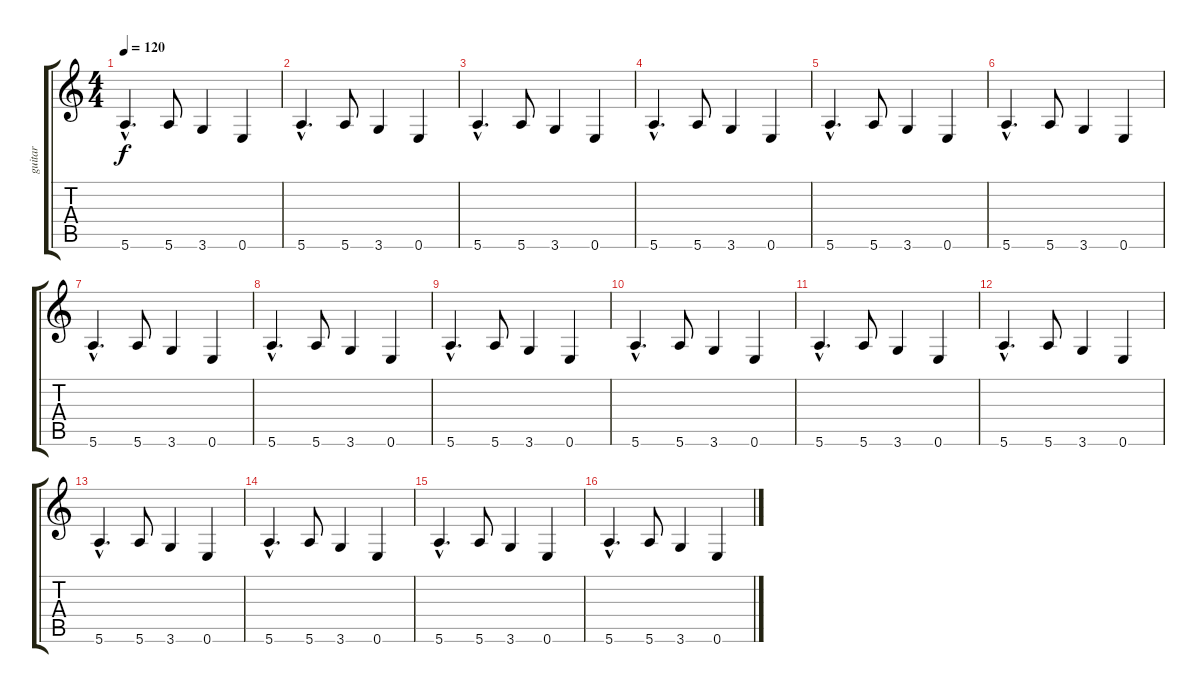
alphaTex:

\track ("guitar" "guitar") {instrument electricguitarclean}
\staff {score tabs}
\tuning (E4 B3 G3 D3 A2 E2) {hide}
\ts (4 4)
\tempo 120
\clef g2
\ks c
5.6{hac}.4{d dy f} 5.6.8 3.6.4 0.6.4 |
5.6{hac}.4{d} 5.6.8 3.6.4 0.6.4 |
5.6{hac}.4{d} 5.6.8 3.6.4 0.6.4 |
5.6{hac}.4{d} 5.6.8 3.6.4 0.6.4 |
5.6{hac}.4{d} 5.6.8 3.6.4 0.6.4 |
5.6{hac}.4{d} 5.6.8 3.6.4 0.6.4 |
5.6{hac}.4{d} 5.6.8 3.6.4 0.6.4 |
5.6{hac}.4{d} 5.6.8 3.6.4 0.6.4 |
5.6{hac}.4{d} 5.6.8 3.6.4 0.6.4 |
5.6{hac}.4{d} 5.6.8 3.6.4 0.6.4 |
5.6{hac}.4{d} 5.6.8 3.6.4 0.6.4 |
5.6{hac}.4{d} 5.6.8 3.6.4 0.6.4 |
5.6{hac}.4{d} 5.6.8 3.6.4 0.6.4 |
5.6{hac}.4{d} 5.6.8 3.6.4 0.6.4 |
5.6{hac}.4{d} 5.6.8 3.6.4 0.6.4 |
5.6{hac}.4{d} 5.6.8 3.6.4 0.6.4
